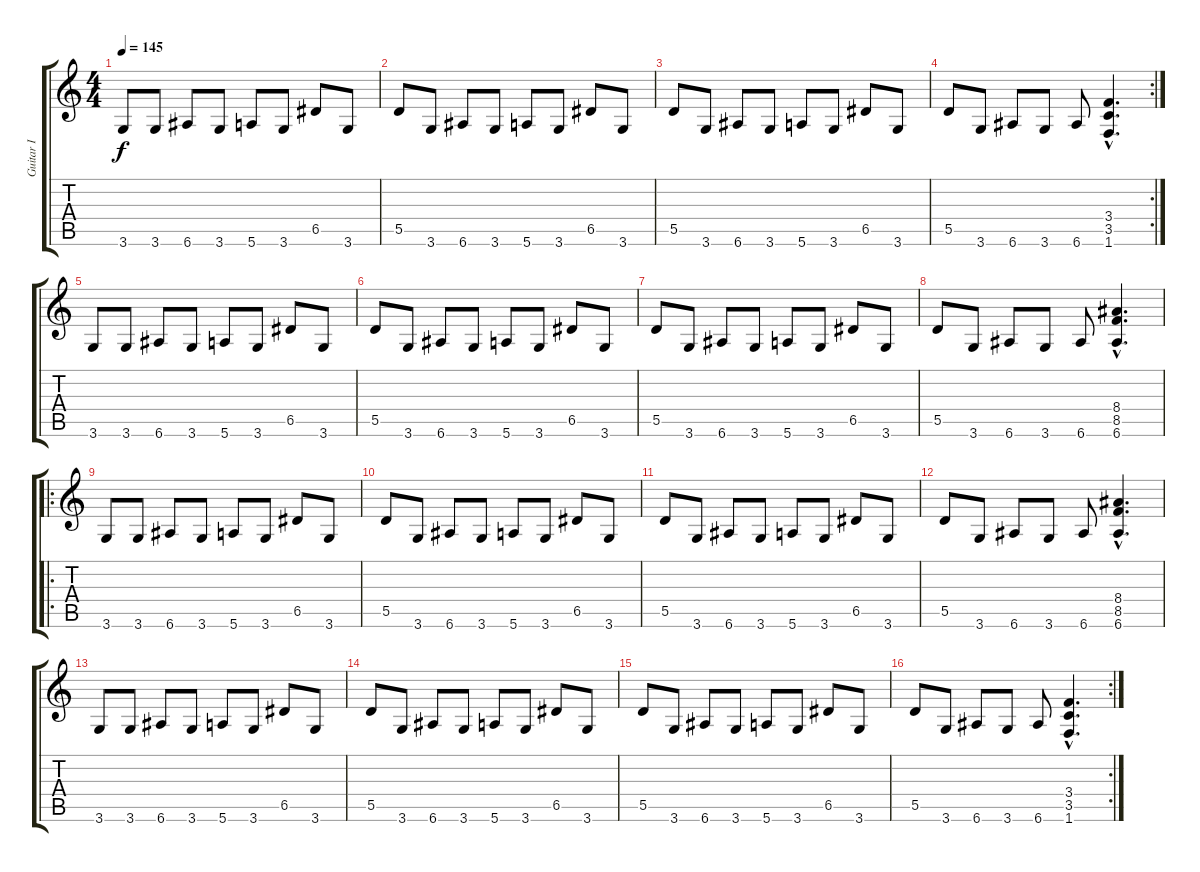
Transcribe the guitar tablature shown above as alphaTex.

\track ("Guitar I" "Guitar I") {instrument overdrivenguitar}
\staff {score tabs}
\tuning (E4 B3 G3 D3 A2 E2) {hide}
\ts (4 4)
\tempo 145
\clef g2
\ks c
3.6.8{dy f} 3.6.8 6.6.8 3.6.8 5.6.8 3.6.8 6.5.8 3.6.8 |
5.5.8 3.6.8 6.6.8 3.6.8 5.6.8 3.6.8 6.5.8 3.6.8 |
5.5.8 3.6.8 6.6.8 3.6.8 5.6.8 3.6.8 6.5.8 3.6.8 |
\rc 2
5.5.8 3.6.8 6.6.8 3.6.8 6.6.8 (3.4{hac} 3.5{hac} 1.6{hac}).4{d} |
3.6.8 3.6.8 6.6.8 3.6.8 5.6.8 3.6.8 6.5.8 3.6.8 |
5.5.8 3.6.8 6.6.8 3.6.8 5.6.8 3.6.8 6.5.8 3.6.8 |
5.5.8 3.6.8 6.6.8 3.6.8 5.6.8 3.6.8 6.5.8 3.6.8 |
5.5.8 3.6.8 6.6.8 3.6.8 6.6.8 (8.4{hac} 8.5{hac} 6.6{hac}).4{d} |
\ro
3.6.8 3.6.8 6.6.8 3.6.8 5.6.8 3.6.8 6.5.8 3.6.8 |
5.5.8 3.6.8 6.6.8 3.6.8 5.6.8 3.6.8 6.5.8 3.6.8 |
5.5.8 3.6.8 6.6.8 3.6.8 5.6.8 3.6.8 6.5.8 3.6.8 |
5.5.8 3.6.8 6.6.8 3.6.8 6.6.8 (8.4{hac} 8.5{hac} 6.6{hac}).4{d} |
3.6.8 3.6.8 6.6.8 3.6.8 5.6.8 3.6.8 6.5.8 3.6.8 |
5.5.8 3.6.8 6.6.8 3.6.8 5.6.8 3.6.8 6.5.8 3.6.8 |
5.5.8 3.6.8 6.6.8 3.6.8 5.6.8 3.6.8 6.5.8 3.6.8 |
\rc 2
5.5.8 3.6.8 6.6.8 3.6.8 6.6.8 (3.4{hac} 3.5{hac} 1.6{hac}).4{d}
